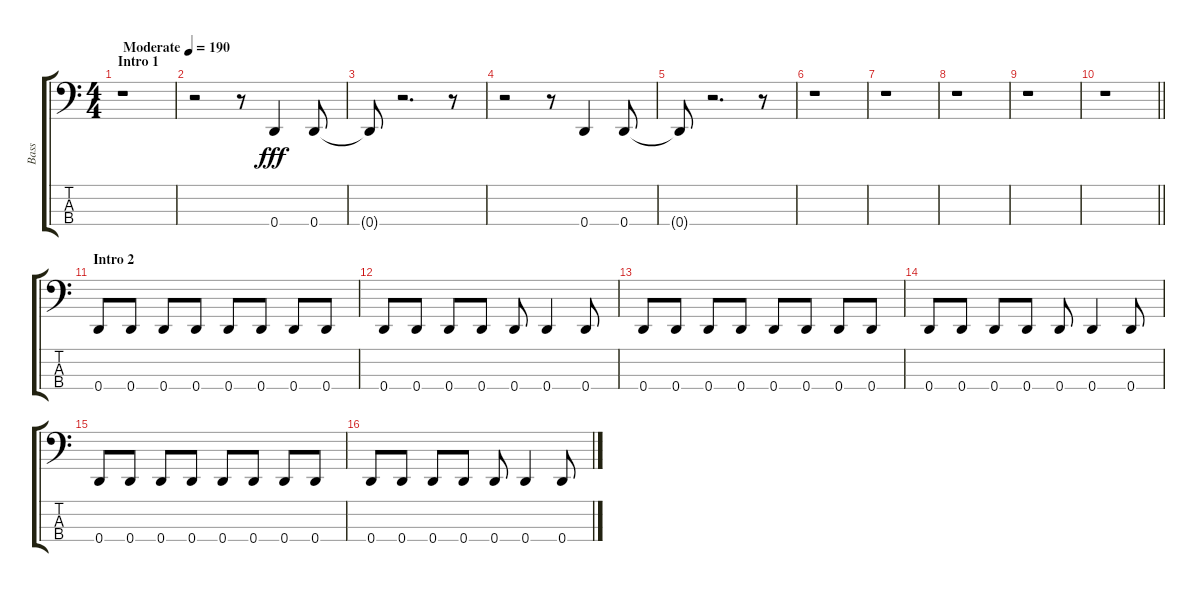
\track ("Bass" "Bass") {instrument electricbasspick}
\staff {score tabs}
\tuning (G2 D2 A1 D1) {hide}
\ts (4 4)
\section ("" "Intro 1")
\tempo (190 "Moderate")
\clef f4
\ks c
r.1{dy fff instrument electricbasspick} |
r.2 r.8 0.4.4 0.4.8 |
0.4{t}.8 r.2{d} r.8 |
r.2 r.8 0.4.4 0.4.8 |
0.4{t}.8 r.2{d} r.8 |
r.1 |
r.1 |
r.1 |
r.1 |
\barLineRight lightlight
r.1 |
\section ("" "Intro 2")
0.4.8 0.4.8 0.4.8 0.4.8 0.4.8 0.4.8 0.4.8 0.4.8 |
0.4.8 0.4.8 0.4.8 0.4.8 0.4.8 0.4.4 0.4.8 |
0.4.8 0.4.8 0.4.8 0.4.8 0.4.8 0.4.8 0.4.8 0.4.8 |
0.4.8 0.4.8 0.4.8 0.4.8 0.4.8 0.4.4 0.4.8 |
0.4.8 0.4.8 0.4.8 0.4.8 0.4.8 0.4.8 0.4.8 0.4.8 |
0.4.8 0.4.8 0.4.8 0.4.8 0.4.8 0.4.4 0.4.8
